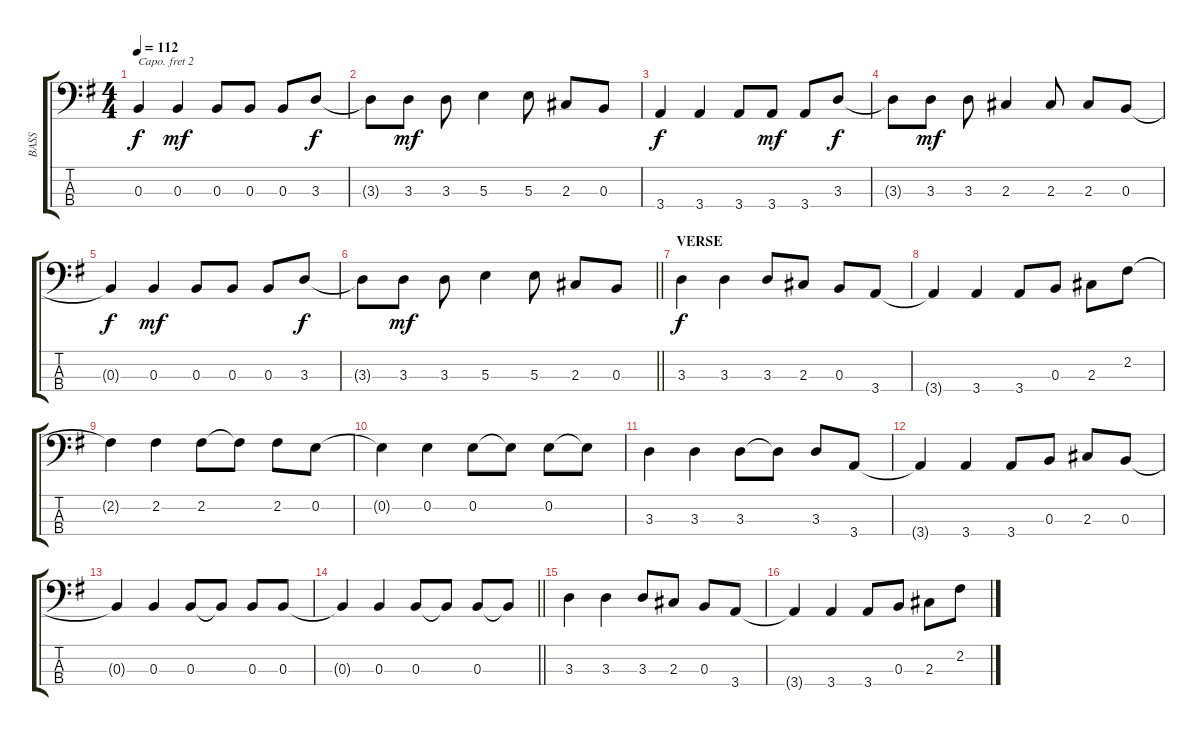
\track ("BASS" "BASS") {instrument acousticbass}
\staff {score tabs}
\capo 2
\tuning (G2 D2 A1 E1) {hide}
\ts (4 4)
\tempo 112
\clef f4
\ks g
0.3{t}.4{dy f} 0.3.4{dy mf} 0.3.8 0.3.8 0.3.8 3.3.8{dy f} |
3.3{t}.8 3.3.8{dy mf} 3.3.8 5.3.4 5.3.8 2.3.8 0.3.8 |
3.4.4{dy f} 3.4.4 3.4.8 3.4.8{dy mf} 3.4.8 3.3.8{dy f} |
3.3{t}.8 3.3.8{dy mf} 3.3.8 2.3.4 2.3.8 2.3.8 0.3.8 |
0.3{t}.4{dy f} 0.3.4{dy mf} 0.3.8 0.3.8 0.3.8 3.3.8{dy f} |
\barLineRight lightlight
3.3{t}.8 3.3.8{dy mf} 3.3.8 5.3.4 5.3.8 2.3.8 0.3.8 |
\section ("" "VERSE")
3.3.4{dy f} 3.3.4 3.3.8 2.3.8 0.3.8 3.4.8 |
3.4{t}.4 3.4.4 3.4.8 0.3.8 2.3.8 2.2.8 |
2.2{t}.4 2.2.4 2.2.8 2.2{t}.8 2.2.8 0.2.8 |
0.2{t}.4 0.2.4 0.2.8 0.2{t}.8 0.2.8 0.2{t}.8 |
3.3.4 3.3.4 3.3.8 3.3{t}.8 3.3.8 3.4.8 |
3.4{t}.4 3.4.4 3.4.8 0.3.8 2.3.8 0.3.8 |
0.3{t}.4 0.3.4 0.3.8 0.3{t}.8 0.3.8 0.3.8 |
\barLineRight lightlight
0.3{t}.4 0.3.4 0.3.8 0.3{t}.8 0.3.8 0.3{t}.8 |
\section ("" "")
3.3.4 3.3.4 3.3.8 2.3.8 0.3.8 3.4.8 |
3.4{t}.4 3.4.4 3.4.8 0.3.8 2.3.8 2.2.8
